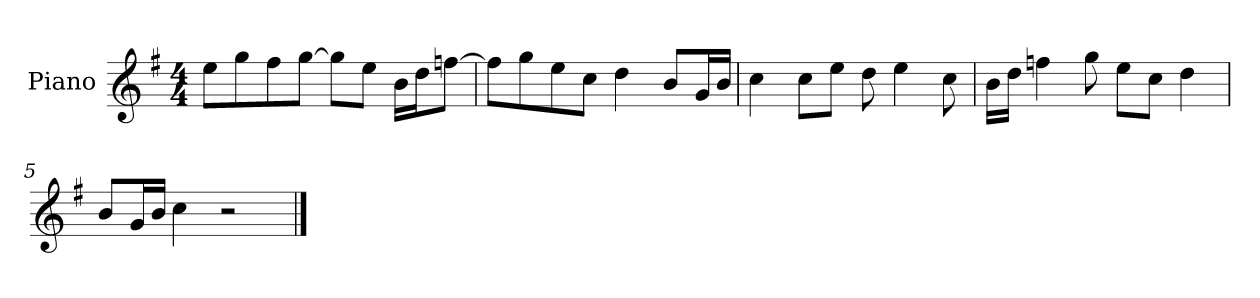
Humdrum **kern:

**kern
*part1
*staff1
*I"Piano
*I'P-no
*clefG2
*k[f#]
*M4/4
*MM90
=1
8ee\L
8gg\
8ff#\
[8gg\J
8gg\L]
8ee\J
16b\LL
16dd\J
[8ffn\J
=2
8ff\L]
8gg\
8ee\
8cc\J
4dd\
8b/L
16g/L
16b/JJ
=3
4cc\
8cc\L
8ee\J
8dd\
4ee\
8cc\
=4
16b\LL
16dd\JJ
4ffn\
8gg\
8ee\L
8cc\J
4dd\
=5
8b/L
16g/L
16b/JJ
4cc\
2r
==
*-
